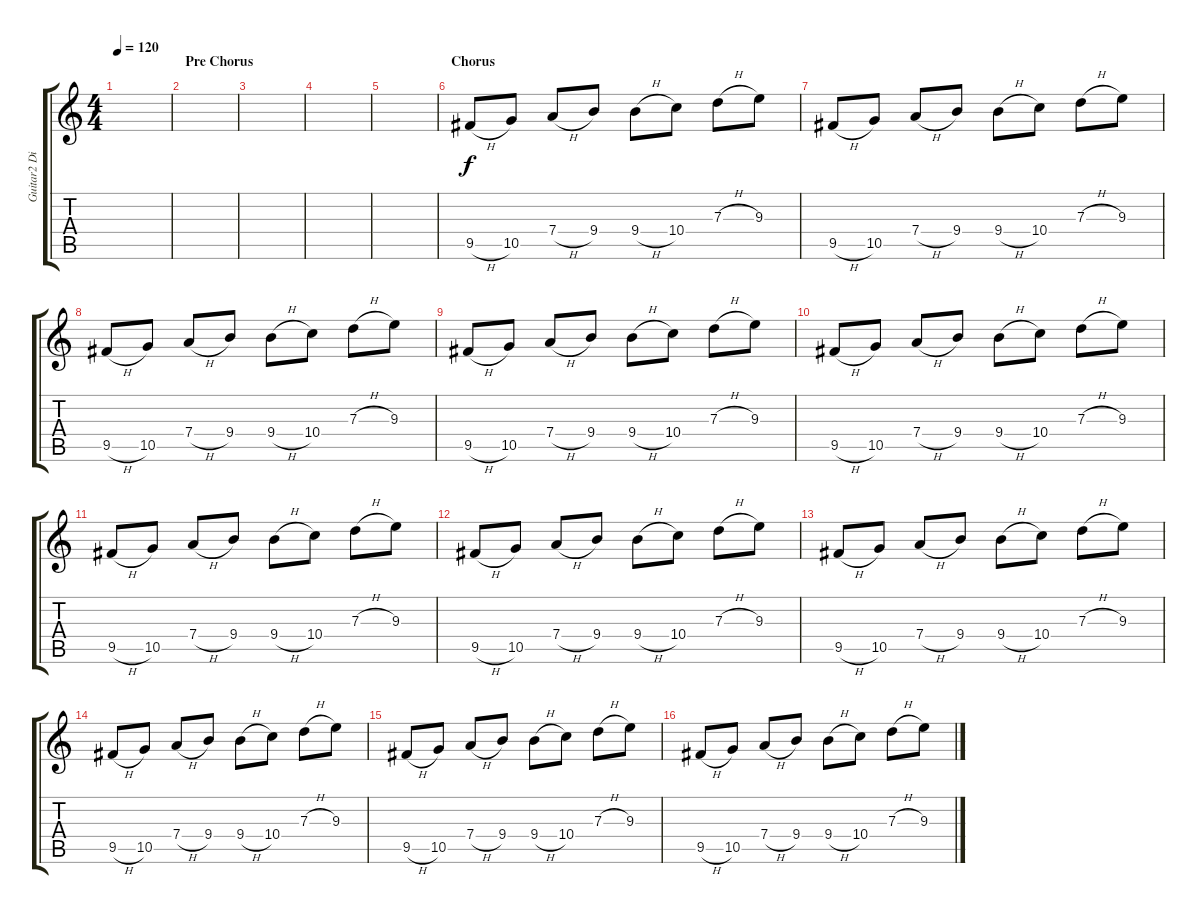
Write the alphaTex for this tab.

\track ("Guitar2 Dist" "Guitar2 Di") {instrument overdrivenguitar}
\staff {score tabs}
\tuning (E4 B3 G3 D3 A2 D2) {hide}
\ts (4 4)
\tempo 120
\clef g2
\ks c
|
\section ("" "Pre Chorus ")
|
|
|
|
\section ("" "Chorus")
9.5{h}.8 10.5.8 7.4{h}.8 9.4.8 9.4{h}.8 10.4.8 7.3{h}.8 9.3.8 |
9.5{h}.8 10.5.8 7.4{h}.8 9.4.8 9.4{h}.8 10.4.8 7.3{h}.8 9.3.8 |
9.5{h}.8 10.5.8 7.4{h}.8 9.4.8 9.4{h}.8 10.4.8 7.3{h}.8 9.3.8 |
9.5{h}.8 10.5.8 7.4{h}.8 9.4.8 9.4{h}.8 10.4.8 7.3{h}.8 9.3.8 |
9.5{h}.8 10.5.8 7.4{h}.8 9.4.8 9.4{h}.8 10.4.8 7.3{h}.8 9.3.8 |
9.5{h}.8 10.5.8 7.4{h}.8 9.4.8 9.4{h}.8 10.4.8 7.3{h}.8 9.3.8 |
9.5{h}.8 10.5.8 7.4{h}.8 9.4.8 9.4{h}.8 10.4.8 7.3{h}.8 9.3.8 |
9.5{h}.8 10.5.8 7.4{h}.8 9.4.8 9.4{h}.8 10.4.8 7.3{h}.8 9.3.8 |
9.5{h}.8 10.5.8 7.4{h}.8 9.4.8 9.4{h}.8 10.4.8 7.3{h}.8 9.3.8 |
9.5{h}.8 10.5.8 7.4{h}.8 9.4.8 9.4{h}.8 10.4.8 7.3{h}.8 9.3.8 |
9.5{h}.8 10.5.8 7.4{h}.8 9.4.8 9.4{h}.8 10.4.8 7.3{h}.8 9.3.8
